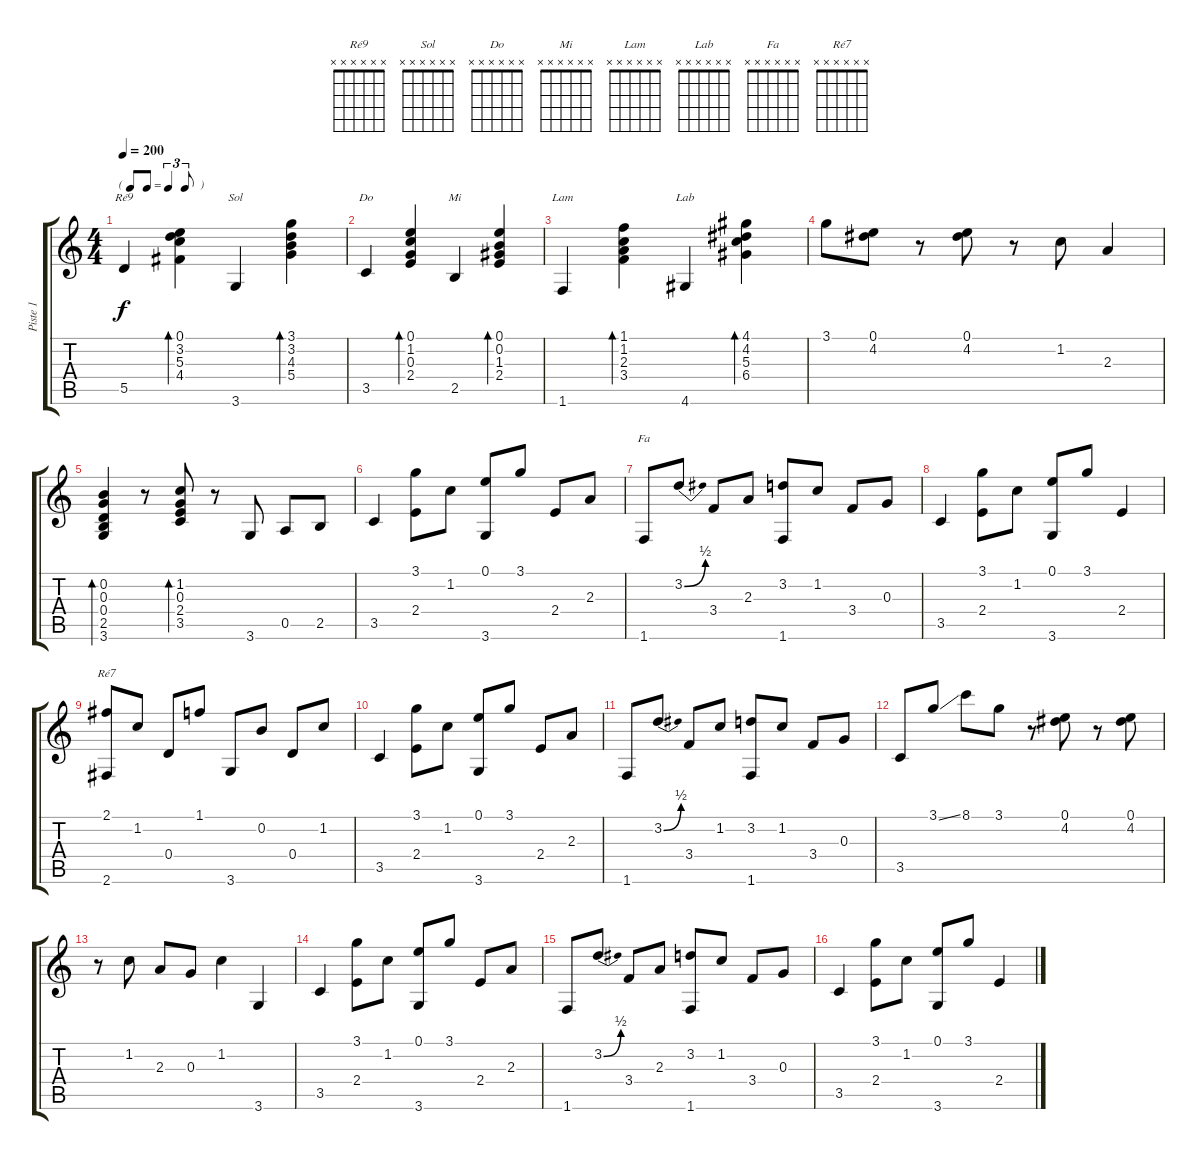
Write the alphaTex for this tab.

\track ("Piste 1" "Piste 1") {instrument acousticguitarnylon}
\staff {score tabs}
\tuning (E4 B3 G3 D3 A2 E2) {hide}
\chord ("Ré9" x x x x x x)
\chord ("Sol" x x x x x x)
\chord ("Do" x x x x x x)
\chord ("Mi" x x x x x x)
\chord ("Lam" x x x x x x)
\chord ("Lab" x x x x x x)
\chord ("Fa" x x x x x x)
\chord ("Ré7" x x x x x x)
\ts (4 4)
\tf triplet8th
\tempo 200
\clef g2
\ks c
5.5.4{ch "Ré9" dy f} (0.1 3.2 5.3 4.4).4{bd 60} 3.6.4{ch "Sol"} (3.1 3.2 4.3 5.4).4{bd 60} |
3.5.4{ch "Do"} (0.1 1.2 0.3 2.4).4{bd 60} 2.5.4{ch "Mi"} (0.1 0.2 1.3 2.4).4{bd 60} |
1.6.4{ch "Lam"} (1.1 1.2 2.3 3.4).4{bd 60} 4.6.4{ch "Lab"} (4.1 4.2 5.3 6.4).4{bd 60} |
3.1.8 (0.1 4.2).8 r.8 (0.1 4.2).8 r.8 1.2.8 2.3.4 |
(0.2 0.3 0.4 2.5 3.6).4{bd 60} r.8 (1.2 0.3 2.4 3.5).8{bd 60} r.8 3.6.8 0.5.8 2.5.8 |
3.5.4 (3.1 2.4).8 1.2.8 (0.1 3.6).8 3.1.8 2.4.8 2.3.8 |
1.6.8{ch "Fa"} 3.2{be (bend 0 0 60 2)}.8 3.4.8 2.3.8 (3.2 1.6).8 1.2.8 3.4.8 0.3.8 |
3.5.4 (3.1 2.4).8 1.2.8 (0.1 3.6).8 3.1.8 2.4.4 |
(2.1 2.6).8{ch "Ré7"} 1.2.8 0.4.8 1.1.8 3.6.8 0.2.8 0.4.8 1.2.8 |
3.5.4 (3.1 2.4).8 1.2.8 (0.1 3.6).8 3.1.8 2.4.8 2.3.8 |
1.6.8 3.2{be (bend 0 0 60 2)}.8 3.4.8 1.2.8 (3.2 1.6).8 1.2.8 3.4.8 0.3.8 |
3.5.8 3.1{ss}.8 8.1.8 3.1.8 r.8 (0.1 4.2).8 r.8 (0.1 4.2).8 |
r.8 1.2.8 2.3.8 0.3.8 1.2.4 3.6.4 |
3.5.4 (3.1 2.4).8 1.2.8 (0.1 3.6).8 3.1.8 2.4.8 2.3.8 |
1.6.8 3.2{be (bend 0 0 60 2)}.8 3.4.8 2.3.8 (3.2 1.6).8 1.2.8 3.4.8 0.3.8 |
3.5.4 (3.1 2.4).8 1.2.8 (0.1 3.6).8 3.1.8 2.4.4
